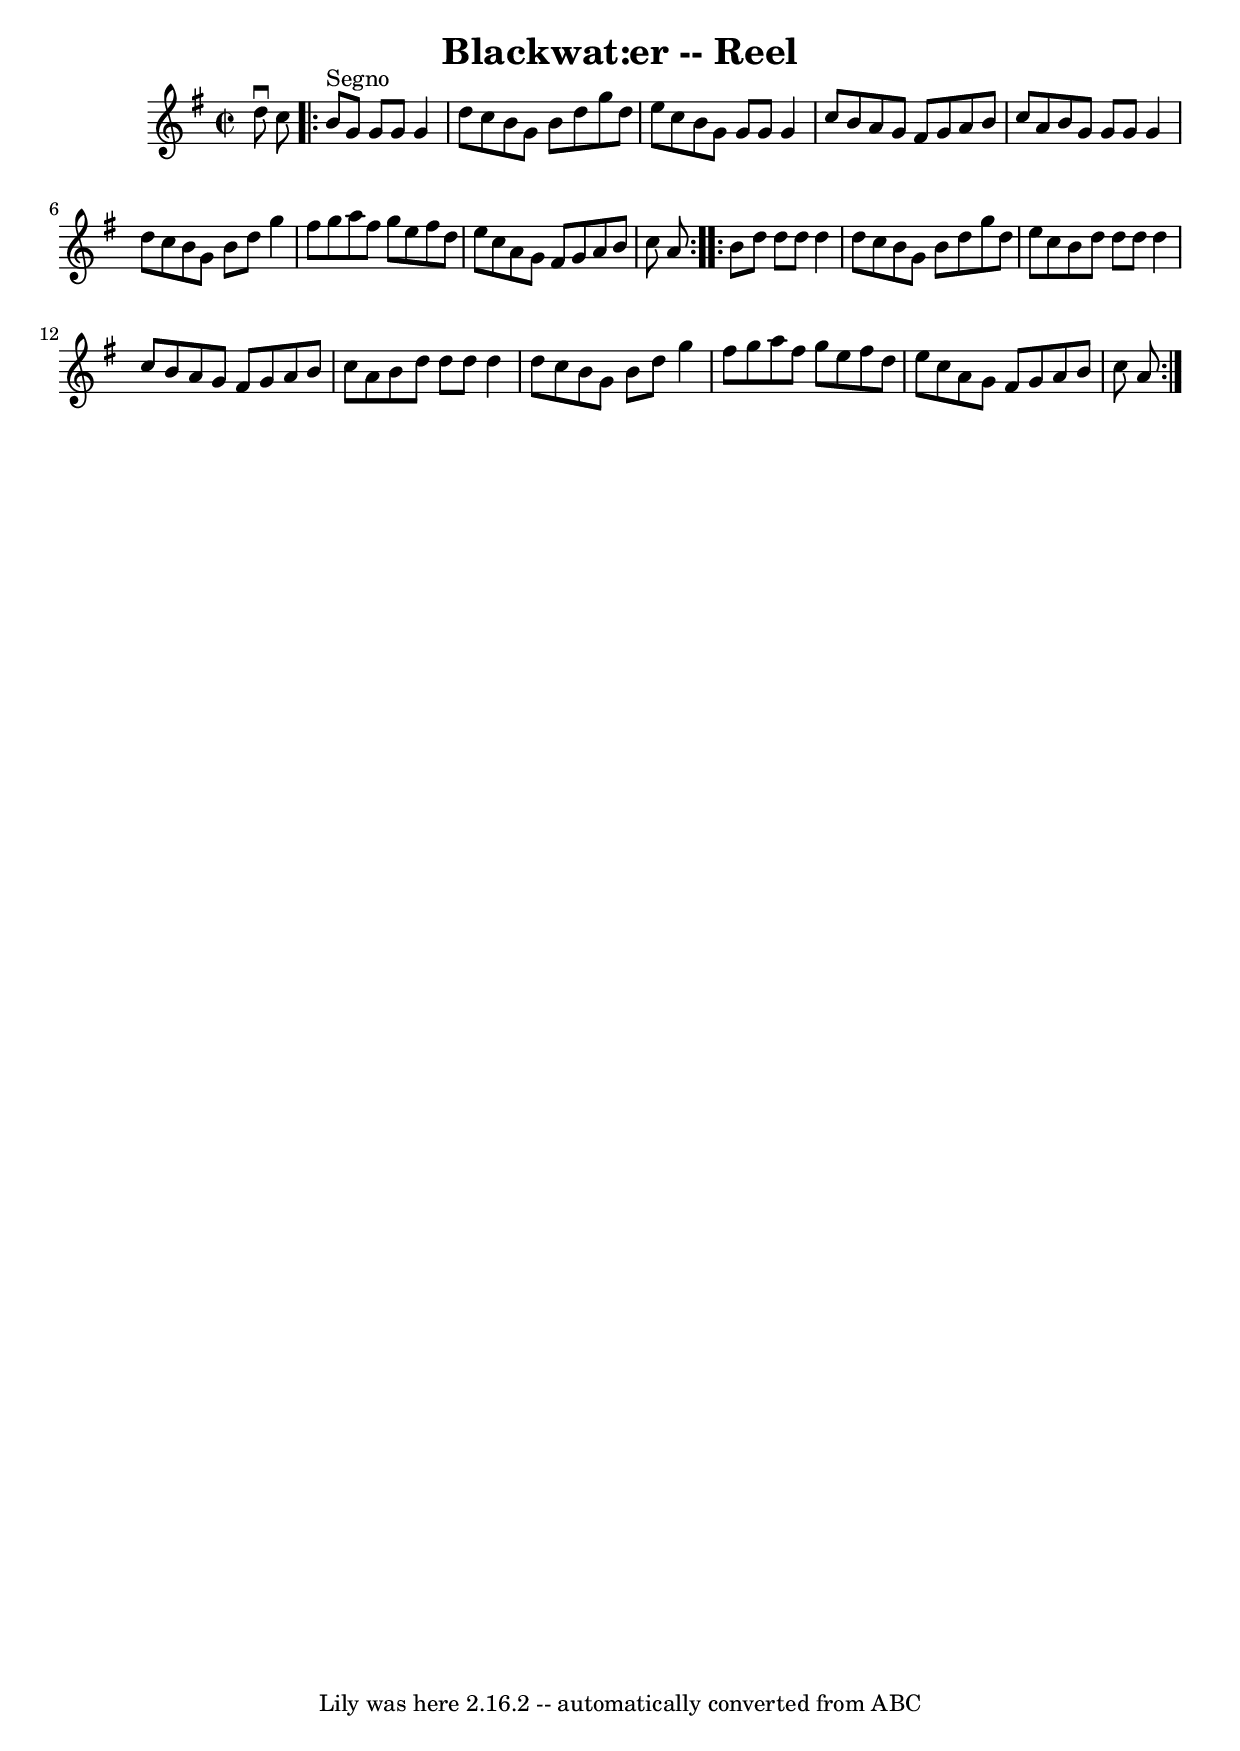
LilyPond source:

\version "2.16.2"
\include "Mammoth.ily"
\header {
	%% book = "Ryan's Mammoth Collection"
	crossRefNumber = "1"
	footnotes = ""
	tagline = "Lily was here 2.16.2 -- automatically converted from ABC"
	title = "Blackwat:er -- Reel"
}
voicedefault =  {


\override Staff.TimeSignature #'style = #'C
 \time 2/2 
\key g \major d''8^\downbow c''8    \repeat volta 2 { b'8 
^"Segno" g'8 g'8 g'8 g'4 d''8 c''8  |
 b'8 g'8    
b'8 d''8 g''8 d''8 e''8 c''8  |
 b'8 g'8 g'8    
g'8 g'4 c''8 b'8  |
 a'8 g'8 fis'8 g'8 a'8 b'8  
 c''8 a'8  |
 b'8 g'8 g'8 g'8 g'4 d''8 c''8  
|
 b'8 g'8 b'8 d''8 g''4 fis''8 g''8  |
 a''8 
 fis''8 g''8 e''8 fis''8 d''8 e''8 c''8  |
 a'8    
g'8 fis'8 g'8 a'8 b'8 c''8 a'8  } \repeat volta 2 { b'8   
 d''8 d''8 d''8 d''4 d''8 c''8  |
 b'8 g'8 b'8    
d''8 g''8 d''8 e''8 c''8  |
 b'8 d''8 d''8 d''8    
d''4 c''8 b'8  |
 a'8 g'8 fis'8 g'8 a'8 b'8    
c''8 a'8  |
 b'8 d''8 d''8 d''8 d''4 d''8 c''8  
|
 b'8 g'8 b'8 d''8 g''4 fis''8 g''8  |
 a''8 
 fis''8 g''8 e''8 fis''8 d''8 e''8 c''8  |
 a'8    
g'8 fis'8 g'8 a'8 b'8 c''8 a'8    }   
}

\score{
    <<

	\context Staff="default"
	{
	    \voicedefault 
	}

    >>
	\layout {
	}
	\midi {}
}
